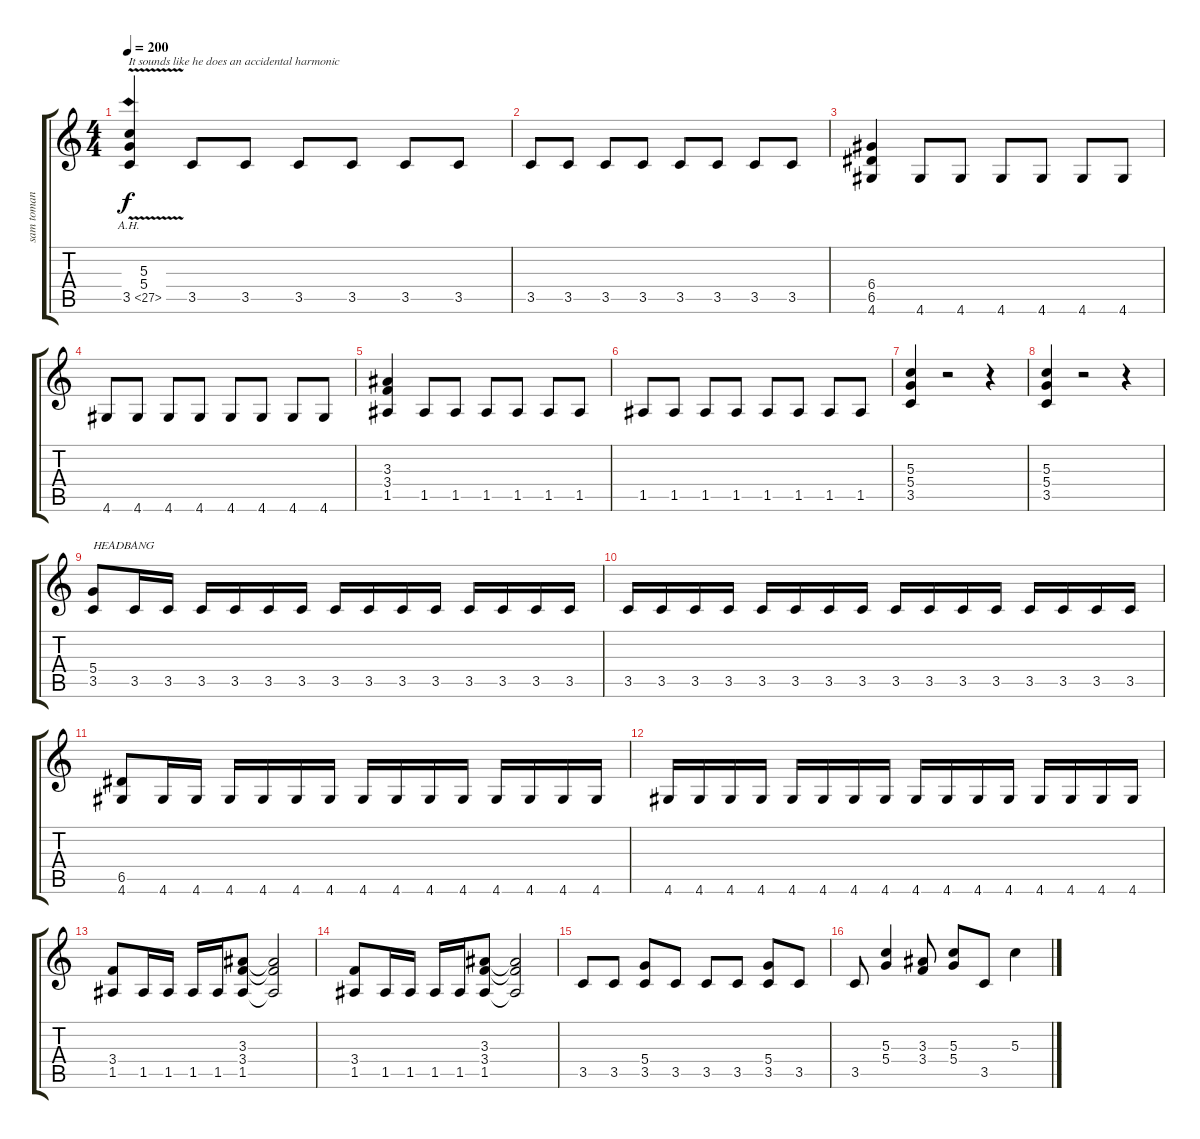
\track ("sam toman lead" "sam toman ") {instrument overdrivenguitar}
\staff {score tabs}
\tuning (E4 B3 G3 D3 A2 E2) {hide}
\ts (4 4)
\tempo 200
\clef g2
\ks aminor
(5.3 5.4 3.5{ah 24 v}).4{txt "It sounds like he does an accidental harmonic" dy f} 3.5.8 3.5.8 3.5.8 3.5.8 3.5.8 3.5.8 |
3.5.8 3.5.8 3.5.8 3.5.8 3.5.8 3.5.8 3.5.8 3.5.8 |
(6.4 6.5 4.6).4 4.6.8 4.6.8 4.6.8 4.6.8 4.6.8 4.6.8 |
4.6.8 4.6.8 4.6.8 4.6.8 4.6.8 4.6.8 4.6.8 4.6.8 |
(3.3 3.4 1.5).4 1.5.8 1.5.8 1.5.8 1.5.8 1.5.8 1.5.8 |
1.5.8 1.5.8 1.5.8 1.5.8 1.5.8 1.5.8 1.5.8 1.5.8 |
(5.3 5.4 3.5).4 r.2 r.4 |
(5.3 5.4 3.5).4 r.2 r.4 |
(5.4 3.5).8{txt "HEADBANG"} 3.5.16 3.5.16 3.5.16 3.5.16 3.5.16 3.5.16 3.5.16 3.5.16 3.5.16 3.5.16 3.5.16 3.5.16 3.5.16 3.5.16 |
3.5.16 3.5.16 3.5.16 3.5.16 3.5.16 3.5.16 3.5.16 3.5.16 3.5.16 3.5.16 3.5.16 3.5.16 3.5.16 3.5.16 3.5.16 3.5.16 |
(6.5 4.6).8 4.6.16 4.6.16 4.6.16 4.6.16 4.6.16 4.6.16 4.6.16 4.6.16 4.6.16 4.6.16 4.6.16 4.6.16 4.6.16 4.6.16 |
4.6.16 4.6.16 4.6.16 4.6.16 4.6.16 4.6.16 4.6.16 4.6.16 4.6.16 4.6.16 4.6.16 4.6.16 4.6.16 4.6.16 4.6.16 4.6.16 |
(3.4 1.5).8 1.5.16 1.5.16 1.5.16 1.5.16 (3.3 3.4 1.5).8 (3.3{t} 3.4{t} 1.5{t}).2 |
(3.4 1.5).8 1.5.16 1.5.16 1.5.16 1.5.16 (3.3 3.4 1.5).8 (3.3{t} 3.4{t} 1.5{t}).2 |
3.5.8 3.5.8 (5.4 3.5).8 3.5.8 3.5.8 3.5.8 (5.4 3.5).8 3.5.8 |
3.5.8 (5.3 5.4).4 (3.3 3.4).8 (5.3 5.4).8 3.5.8 5.3.4
